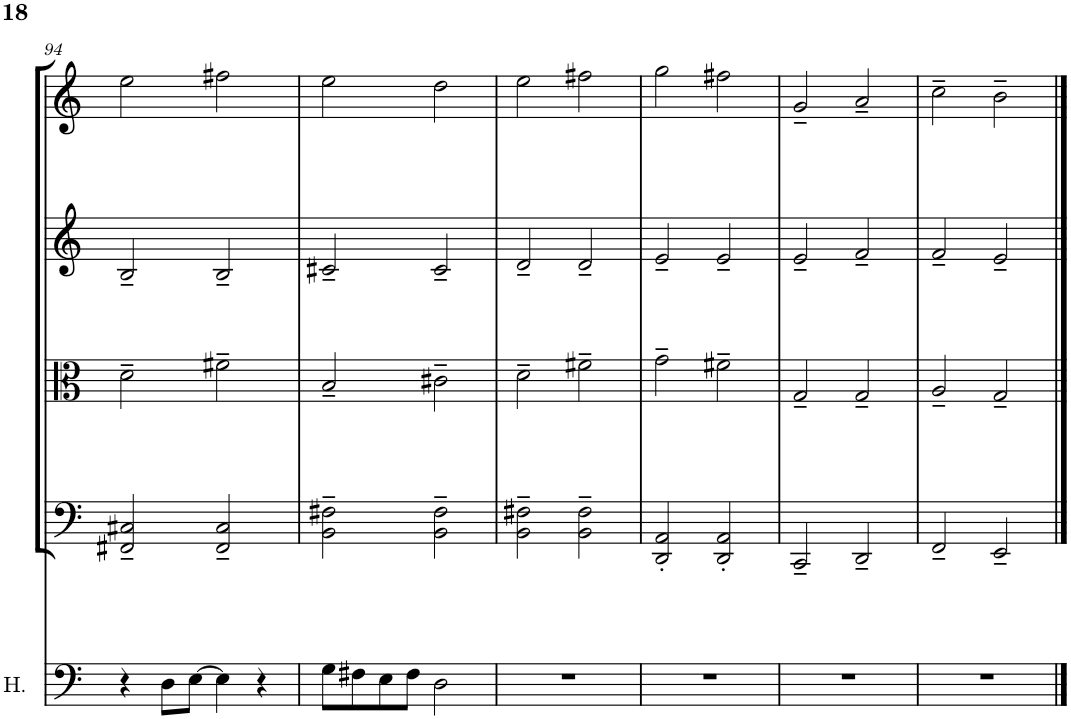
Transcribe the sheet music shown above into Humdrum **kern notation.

**kern	**kern	**kern	**kern	**kern
*part5	*part4	*part3	*part2	*part1
*staff5	*staff4	*staff3	*staff2	*staff1
*I"Homens	*I"Violoncello	*I"Viola	*I"Violin II	*I"Violin I
*I'H.	*I'Vc	*I'Vla	*I'Vln	*I'Vln
!!LO:PB:g=z
*clefF4	*clefF4	*clefC3	*clefG2	*clefG2
*k[]	*k[]	*k[]	*k[]	*k[]
*M4/4	*M4/4	*M4/4	*M4/4	*M4/4
=94	=94	=94	=94	=94
4r	2FF#X/~ 2C#X/~	2d~\	2B~/	2ee\
8D\L	.	.	.	.
[8E\J	.	.	.	.
4E\]	2FF#/~ 2C#/~	2f#X~\	2B~/	2ff#X\
4r	.	.	.	.
=95	=95	=95	=95	=95
8G\L	2BB\~ 2F#X\~	2B~/	2c#X~/	2ee\
8F#X\	.	.	.	.
8E\	.	.	.	.
8F#\J	.	.	.	.
2D\	2BB\~ 2F#\~	2c#X~\	2c#~/	2dd\
=96	=96	=96	=96	=96
1r	2BB\~ 2F#X\~	2d~\	2d~/	2ee\
.	2BB\~ 2F#\~	2f#X~\	2d~/	2ff#X\
=97	=97	=97	=97	=97
1r	2DD/' 2AA/'	2g~\	2e~/	2gg\
.	2DD/' 2AA/'	2f#X~\	2e~/	2ff#X\
=98	=98	=98	=98	=98
1r	2CC~/	2G~/	2e~/	2g~/
.	2DD~/	2G~/	2f~/	2a~/
=99	=99	=99	=99	=99
1r	2FF~/	2A~/	2f~/	2cc~\
.	2EE~/	2G~/	2e~/	2b~\
==	==	==	==	==
*-	*-	*-	*-	*-
